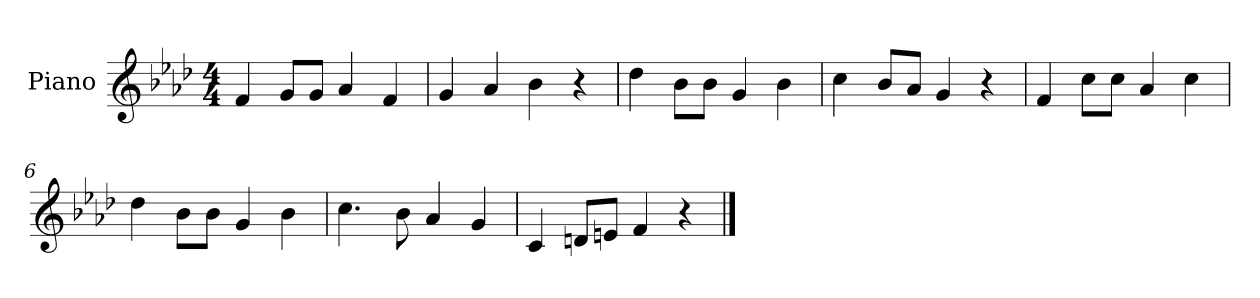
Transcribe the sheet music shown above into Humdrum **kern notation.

**kern
*part1
*staff1
*I"Piano
*I'Pno.
*clefG2
*k[b-e-a-d-]
*M4/4
*MM120
=1
4f/
8g/L
8g/J
4a-/
4f/
=2
4g/
4a-/
4b-\
4r
=3
4dd-\
8b-\L
8b-\J
4g/
4b-\
=4
4cc\
8b-/L
8a-/J
4g/
4r
=5
4f/
8cc\L
8cc\J
4a-/
4cc\
=6
4dd-\
8b-\L
8b-\J
4g/
4b-\
=7
4.cc\
8b-\
4a-/
4g/
=8
4c/
8dn/L
8en/J
4f/
4r
==
*-
